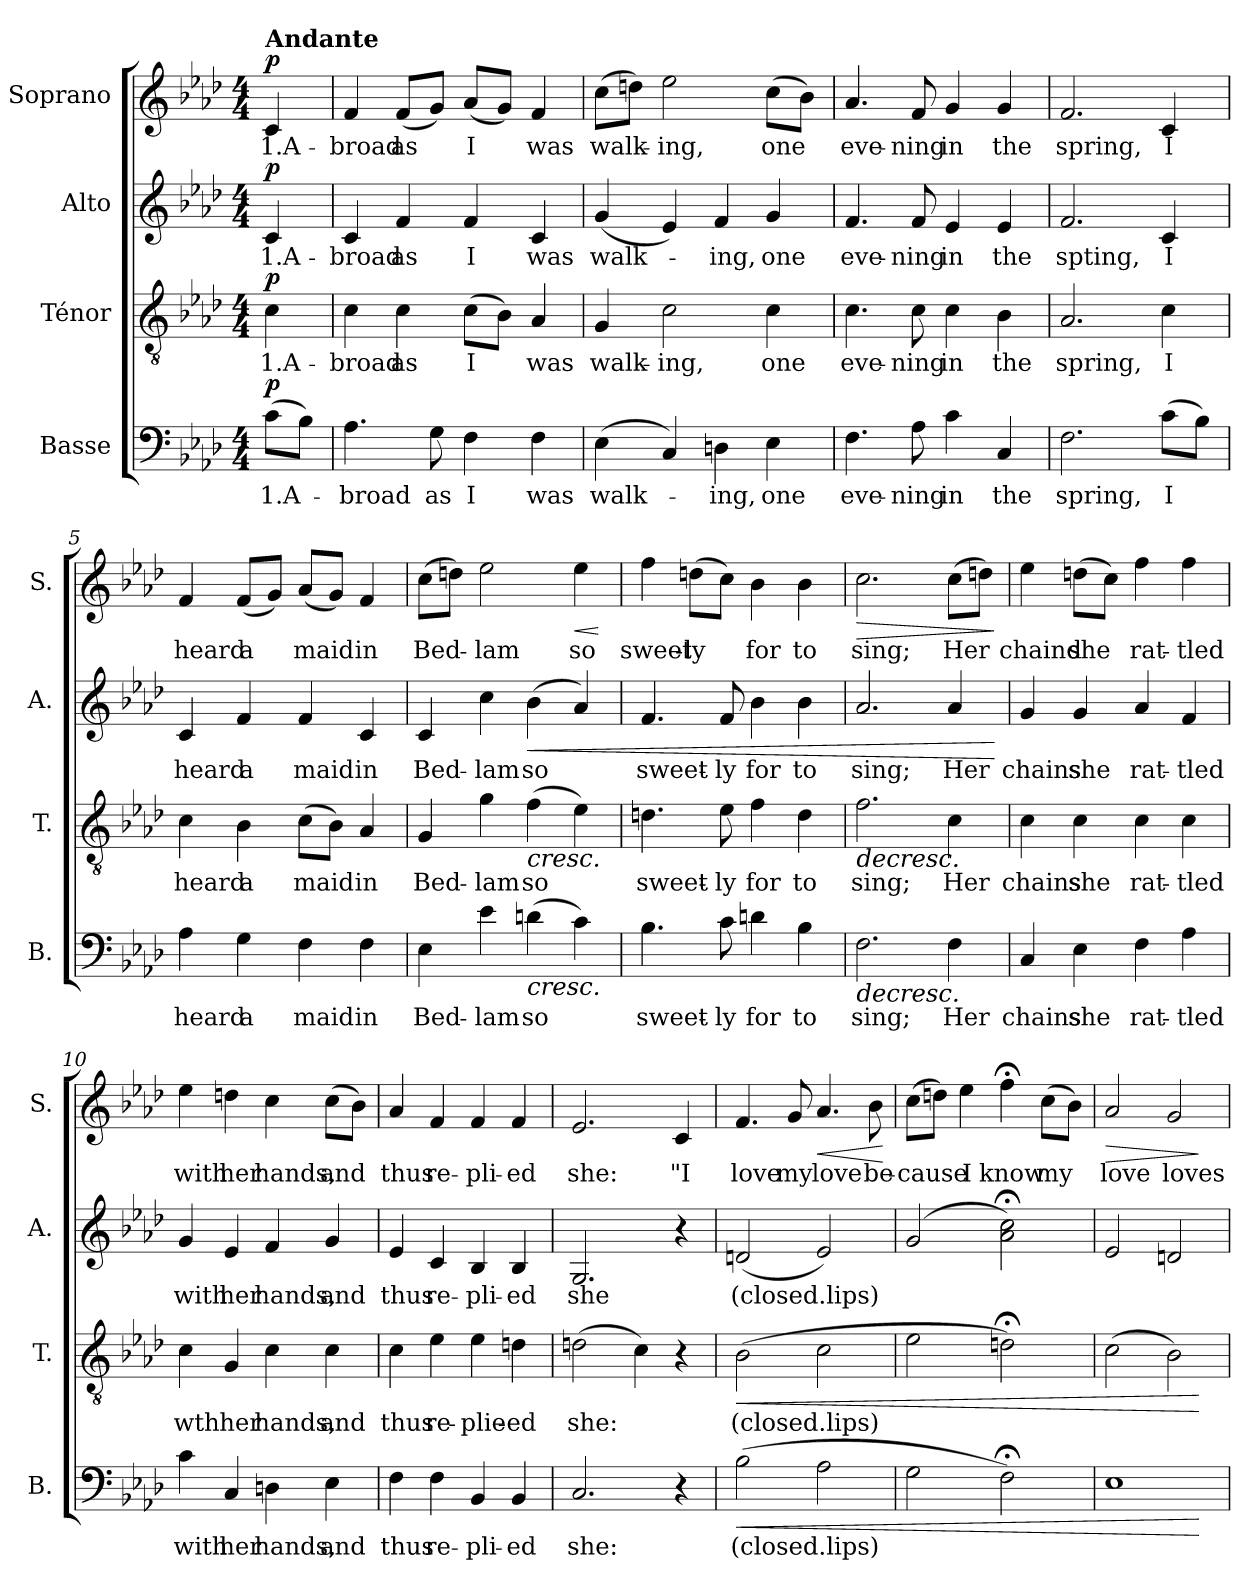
**kern	**text	**dynam	**kern	**text	**dynam	**kern	**text	**dynam	**kern	**text	**dynam
*part4	*part4	*part4	*part3	*part3	*part3	*part2	*part2	*part2	*part1	*part1	*part1
*staff4	*staff4	*staff4	*staff3	*staff3	*staff3	*staff2	*staff2	*staff2	*staff1	*staff1	*staff1
*I"Basse	*	*	*I"Ténor	*	*	*I"Alto	*	*	*I"Soprano	*	*
*I'B.	*	*	*I'T.	*	*	*I'A.	*	*	*I'S.	*	*
*clefF4	*	*	*clefGv2	*	*	*clefG2	*	*	*clefG2	*	*
*k[b-e-a-d-]	*	*	*k[b-e-a-d-]	*	*	*k[b-e-a-d-]	*	*	*k[b-e-a-d-]	*	*
*M4/4	*	*	*M4/4	*	*	*M4/4	*	*	*M4/4	*	*
*MM76	*	*	*MM76	*	*	*MM76	*	*	*MM76	*	*
=	=	=	=	=	=	=	=	=	=	=	=
!	!	!	!	!	!	!	!	!	!LO:TX:a:B:t=Andante	!	!
!	!	!LO:DY:a	!	!	!LO:DY:a	!	!	!LO:DY:a	!	!	!LO:DY:a
(8c\L	1.A-	p	4c\	1.A-	p	4c/	1.A-	p	4c/	1.A-	p
8B-\J)	.	.	.	.	.	.	.	.	.	.	.
=1	=1	=1	=1	=1	=1	=1	=1	=1	=1	=1	=1
4.A-\	-broad	.	4c\	-broad	.	4c/	-broad	.	4f/	-broad	.
.	.	.	4c\	as	.	4f/	as	.	(8f/L	as	.
8G\	as	.	.	.	.	.	.	.	8g/J)	.	.
4F\	I	.	(8c\L	I	.	4f/	I	.	(8a-/L	I	.
.	.	.	8B-\J)	.	.	.	.	.	8g/J)	.	.
4F\	was	.	4A-/	was	.	4c/	was	.	4f/	was	.
=2	=2	=2	=2	=2	=2	=2	=2	=2	=2	=2	=2
(4E-\	walk-	.	4G/	walk-	.	(4g/	walk-	.	(8cc\L	walk-	.
.	.	.	.	.	.	.	.	.	8ddn\J)	.	.
4C/)	.	.	2c\	-ing,	.	4e-/)	.	.	2ee-\	-ing,	.
4Dn\	-ing,	.	.	.	.	4f/	-ing,	.	.	.	.
4E-\	one	.	4c\	one	.	4g/	one	.	(8cc\L	one	.
.	.	.	.	.	.	.	.	.	8b-\J)	.	.
=3	=3	=3	=3	=3	=3	=3	=3	=3	=3	=3	=3
4.F\	eve-	.	4.c\	eve-	.	4.f/	eve-	.	4.a-/	eve-	.
8A-\	-ning	.	8c\	-ning	.	8f/	-ning	.	8f/	-ning	.
4c\	in	.	4c\	in	.	4e-/	in	.	4g/	in	.
4C/	the	.	4B-\	the	.	4e-/	the	.	4g/	the	.
!!LO:LB:g=z
=4	=4	=4	=4	=4	=4	=4	=4	=4	=4	=4	=4
2.F\	spring,	.	2.A-/	spring,	.	2.f/	spting,	.	2.f/	spring,	.
(8c\L	I	.	4c\	I	.	4c/	I	.	4c/	I	.
8B-\J)	.	.	.	.	.	.	.	.	.	.	.
=5	=5	=5	=5	=5	=5	=5	=5	=5	=5	=5	=5
4A-\	heard	.	4c\	heard	.	4c/	heard	.	4f/	heard	.
4G\	a	.	4B-\	a	.	4f/	a	.	(8f/L	a	.
.	.	.	.	.	.	.	.	.	8g/J)	.	.
4F\	maid	.	(8c\L	maid	.	4f/	maid	.	(8a-/L	maid	.
.	.	.	8B-\J)	.	.	.	.	.	8g/J)	.	.
4F\	in	.	4A-/	in	.	4c/	in	.	4f/	in	.
=6	=6	=6	=6	=6	=6	=6	=6	=6	=6	=6	=6
4E-\	Bed-	.	4G/	Bed-	.	4c/	Bed-	.	(8cc\L	Bed-	.
.	.	.	.	.	.	.	.	.	8ddn\J)	.	.
4e-\	-lam	.	4g\	-lam	.	4cc\	-lam	.	2ee-\	-lam	.
!	!	!LO:HP:b	!	!	!LO:HP:b	!	!	!LO:HP:b	!	!	!
(4dn\	so	<	(4f\	so	<	(4b-\	so	<	.	.	.
!	!	!	!	!	!	!	!	!	!	!	!LO:HP:b
4c\)	.	.	4e-\)	.	.	4a-/)	.	.	4ee-\	so	<
.	.	.	.	.	.	.	.	.	.	.	[
=7	=7	=7	=7	=7	=7	=7	=7	=7	=7	=7	=7
4.B-\	sweet-	.	4.dn\	sweet-	.	4.f/	sweet-	.	4ff\	sweet-	.
.	.	.	.	.	.	.	.	.	(8ddn\L	-ly	.
8c\	-ly	.	8e-\	-ly	.	8f/	-ly	.	8cc\J)	.	.
4dn\	for	.	4f\	for	.	4b-\	for	.	4b-\	for	.
4B-\	to	.	4d\	to	.	4b-\	to	.	4b-\	to	.
!!LO:PB:g=z
=8	=8	=8	=8	=8	=8	=8	=8	=8	=8	=8	=8
!	!	!LO:HP:b	!	!	!LO:HP:b	!	!	!	!	!	!LO:HP:b
2.F\	sing;	>	2.f\	sing;	>	2.a-/	sing;	.	2.cc\	sing;	>
4F\	Her	.	4c\	Her	.	4a-/	Her	.	(8cc\L	Her	.
.	.	.	.	.	.	.	.	.	8ddn\J)	.	.
.	.	[	.	.	[	.	.	[	.	.	]
=9	=9	=9	=9	=9	=9	=9	=9	=9	=9	=9	=9
4C/	chains	.	4c\	chains	.	4g/	chains	.	4ee-\	chaind	.
4E-\	she	.	4c\	she	.	4g/	she	.	(8ddn\L	she	.
.	.	.	.	.	.	.	.	.	8cc\J)	.	.
4F\	rat-	.	4c\	rat-	.	4a-/	rat-	.	4ff\	rat-	.
4A-\	-tled	.	4c\	-tled	.	4f/	-tled	.	4ff\	-tled	.
=10	=10	=10	=10	=10	=10	=10	=10	=10	=10	=10	=10
4c\	with	.	4c\	wth	.	4g/	with	.	4ee-\	with	.
4C/	her	.	4G/	her	.	4e-/	her	.	4ddn\	her	.
4Dn\	hands,	.	4c\	hands,	.	4f/	hands,	.	4cc\	hands,	.
4E-\	and	.	4c\	and	.	4g/	and	.	(8cc\L	and	.
.	.	.	.	.	.	.	.	.	8b-\J)	.	.
=11	=11	=11	=11	=11	=11	=11	=11	=11	=11	=11	=11
4F\	thus	.	4c\	thus	.	4e-/	thus	.	4a-/	thus	.
4F\	re-	.	4e-\	re-	.	4c/	re-	.	4f/	re-	.
4BB-/	-pli-	.	4e-\	-plie-	.	4B-/	-pli-	.	4f/	-pli-	.
4BB-/	-ed	.	4dn\	-ed	.	4B-/	-ed	.	4f/	-ed	.
=12	=12	=12	=12	=12	=12	=12	=12	=12	=12	=12	=12
2.C/	she:	.	(2dn\	she:	.	2.G/	she	.	2.e-/	she:	.
.	.	.	4c\)	.	.	.	.	.	.	.	.
4r	.	.	4r	.	.	4r	.	.	4c/	"I	.
!!LO:LB:g=z
=13	=13	=13	=13	=13	=13	=13	=13	=13	=13	=13	=13
!	!	!LO:HP:b	!	!	!LO:HP:b	!	!	!	!	!	!
(2B-\	(closed.lips)	<	(2B-\	(closed.lips)	<	(2dn/	-(closed.lips)	.	4.f/	love	.
.	.	.	.	.	.	.	.	.	8g/	my	.
!	!	!	!	!	!	!	!	!	!	!	!LO:HP:b
2A-\	.	.	2c\	.	.	2e-/)	.	.	4.a-/	love	<
.	.	.	.	.	.	.	.	.	8b-\	be-	.
.	.	]	.	.	]	.	.	.	.	.	[
=14	=14	=14	=14	=14	=14	=14	=14	=14	=14	=14	=14
2G\	.	.	2e-\	.	.	(2g/	.	.	(8cc\L	-cause	.
.	.	.	.	.	.	.	.	.	8ddn\J)	.	.
.	.	.	.	.	.	.	.	.	4ee-\	I	.
2F;<\)	.	.	2dn;<\)	.	.	2a-\;< 2cc\;<)	.	.	4ff;<\	know	.
.	.	.	.	.	.	.	.	.	(8cc\L	my	.
.	.	.	.	.	.	.	.	.	8b-\J)	.	.
=15	=15	=15	=15	=15	=15	=15	=15	=15	=15	=15	=15
!	!	!	!	!	!	!	!	!	!	!	!LO:HP:b
1E-	.	.	(2c\	.	.	2e-/	.	.	2a-/	love	>
.	.	.	2B-\)	.	.	2dn/	.	.	2g/	loves	.
.	.	[	.	.	[	.	.	.	.	.	]
=	=	=	=	=	=	=	=	=	=	=	=
*-	*-	*-	*-	*-	*-	*-	*-	*-	*-	*-	*-
